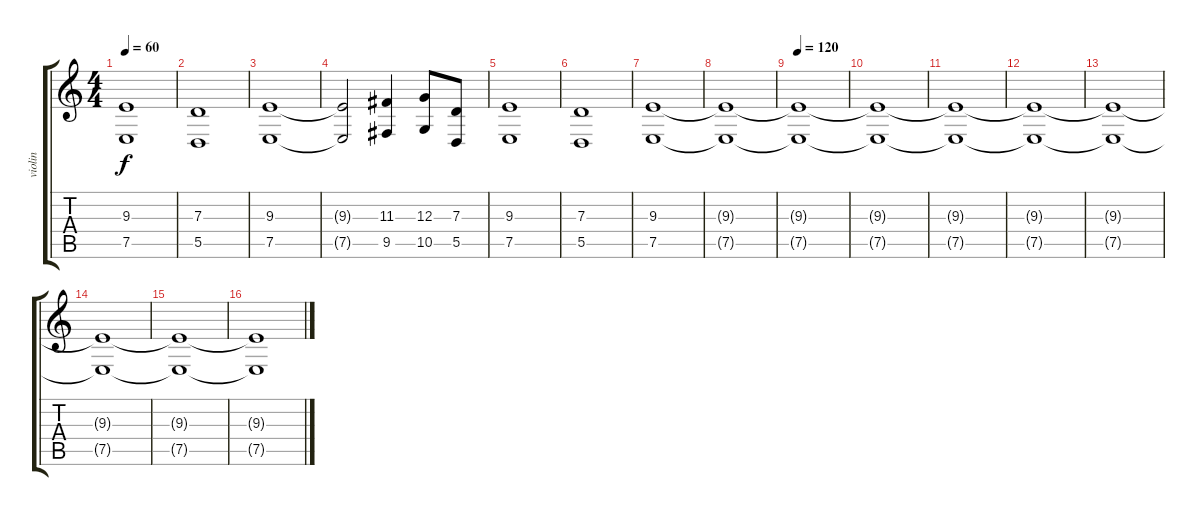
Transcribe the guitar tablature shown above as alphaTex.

\track ("violin" "violin") {instrument stringensemble1}
\staff {score tabs}
\tuning (E4 B3 G3 D3 A2 E2) {hide}
\ts (4 4)
\tempo 60
\clef g2
\ks c
(9.3 7.5).1{dy f} |
(7.3 5.5).1 |
(9.3 7.5).1 |
(9.3{t} 7.5{t}).2 (11.3 9.5).4 (12.3 10.5).8 (7.3 5.5).8 |
(9.3 7.5).1 |
(7.3 5.5).1 |
(9.3 7.5).1 |
(9.3{t} 7.5{t}).1 |
\tempo 120
(9.3{t} 7.5{t}).1 |
(9.3{t} 7.5{t}).1 |
(9.3{t} 7.5{t}).1 |
(9.3{t} 7.5{t}).1 |
(9.3{t} 7.5{t}).1 |
(9.3{t} 7.5{t}).1 |
(9.3{t} 7.5{t}).1 |
(9.3{t} 7.5{t}).1
